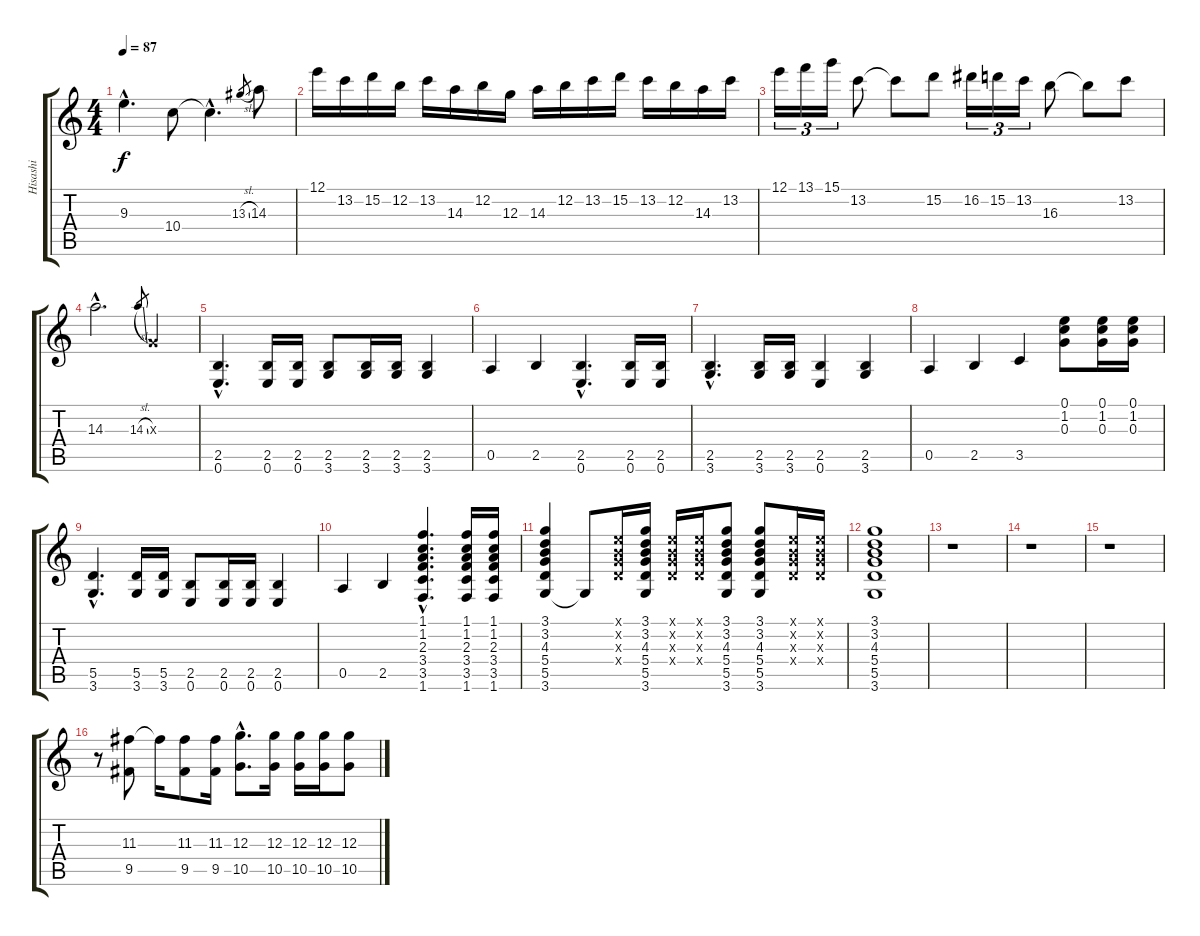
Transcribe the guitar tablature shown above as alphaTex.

\track ("Hisashi" "Hisashi") {instrument overdrivenguitar}
\staff {score tabs}
\tuning (E4 B3 G3 D3 A2 E2) {hide}
\ts (4 4)
\tempo 87
\clef g2
\ks c
9.3{hac}.4{d dy f} 10.4.8 10.4{hac t}.4{d} 13.3{sl}.8{gr} 14.3.8 |
12.1.16 13.2.16 15.2.16 12.2.16 13.2.16 14.3.16 12.2.16 12.3.16 14.3.16 12.2.16 13.2.16 15.2.16 13.2.16 12.2.16 14.3.16 13.2.16 |
12.1.16{tu (3 2)} 13.1.16{tu (3 2)} 15.1.16{tu (3 2)} 13.2.8 13.2{t}.8 15.2.8 16.2.16{tu (3 2)} 15.2.16{tu (3 2)} 13.2.16{tu (3 2)} 16.3.8 16.3{t}.8 13.2.8 |
14.3{hac}.2{d} 14.3{sl}.8{gr} 0.3{x}.4 |
(2.5{hac} 0.6{hac}).4{d volume 11 balance 5 instrument distortionguitar} (2.5 0.6).16 (2.5 0.6).16 (2.5 3.6).8 (2.5 3.6).16 (2.5 3.6).16 (2.5 3.6).4 |
0.5.4 2.5.4 (2.5{hac} 0.6{hac}).4{d} (2.5 0.6).16 (2.5 0.6).16 |
(2.5{hac} 3.6{hac}).4{d} (2.5 3.6).16 (2.5 3.6).16 (2.5 0.6).4 (2.5 3.6).4 |
0.5.4 2.5.4 3.5.4 (0.1 1.2 0.3).8 (0.1 1.2 0.3).16 (0.1 1.2 0.3).16 |
(5.5{hac} 3.6{hac}).4{d} (5.5 3.6).16 (5.5 3.6).16 (2.5 0.6).8 (2.5 0.6).16 (2.5 0.6).16 (2.5 0.6).4 |
0.5.4 2.5.4 (1.1{hac} 1.2{hac} 2.3{hac} 3.4{hac} 3.5{hac} 1.6{hac}).4{d} (1.1 1.2 2.3 3.4 3.5 1.6).16 (1.1 1.2 2.3 3.4 3.5 1.6).16 |
(3.1 3.2 4.3 5.4 5.5 3.6).4 3.6{t}.8 (0.1{x} 0.2{x} 0.3{x} 0.4{x}).16 (3.1 3.2 4.3 5.4 5.5 3.6).16 (0.1{x} 0.2{x} 0.3{x} 0.4{x}).16 (0.1{x} 0.2{x} 0.3{x} 0.4{x}).16 (3.1 3.2 4.3 5.4 5.5 3.6).8 (3.1 3.2 4.3 5.4 5.5 3.6).8 (0.1{x} 0.2{x} 0.3{x} 0.4{x}).16 (0.1{x} 0.2{x} 0.3{x} 0.4{x}).16 |
(3.1 3.2 4.3 5.4 5.5 3.6).1 |
r.1 |
r.1 |
r.1 |
r.8 (11.3 9.5).8 11.3{t}.16 (11.3 9.5).8 (11.3 9.5).16 (12.3{hac} 10.5{hac}).8{d} (12.3 10.5).16 (12.3 10.5).16 (12.3 10.5).16 (12.3 10.5).8
